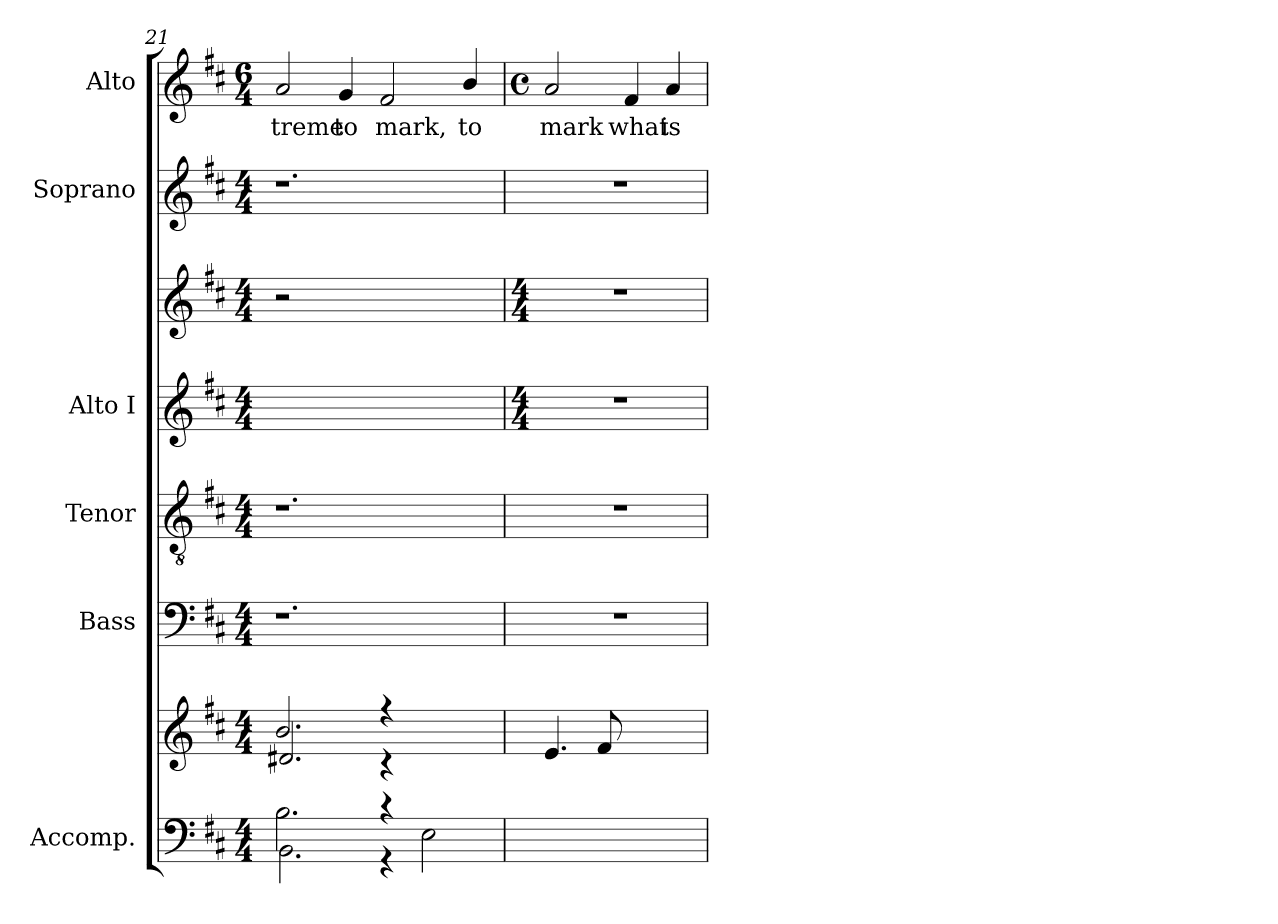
**kern	**kern	**kern	**kern	**kern	**kern	**kern	**kern	**text
*part6	*part6	*part5	*part4	*part3	*part3	*part2	*part1	*part1
*staff8	*staff7	*staff6	*staff5	*staff4	*staff3	*staff2	*staff1	*staff1
*I"Accomp.	*	*I"Bass	*I"Tenor	*I"Alto I	*	*I"Soprano	*I"Alto	*
*	*	*I'B	*I'T	*I'A	*	*I'S	*I'A	*
*clefF4	*clefG2	*clefF4	*clefGv2	*clefG2	*clefG2	*clefG2	*clefG2	*
*k[f#c#]	*k[f#c#]	*k[f#c#]	*k[f#c#]	*k[f#c#]	*k[f#c#]	*k[f#c#]	*k[f#c#]	*
*D:	*D:	*D:	*D:	*D:	*D:	*D:	*D:	*
*M4/4	*M4/4	*M4/4	*M4/4	*M4/4	*M4/4	*M4/4	*M6/4	*
=21	=21	=21	=21	=21	=21	=21	=21	=21
*^	*^	*	*	*	*	*	*	*
!	!	!	!	!	!	!	!	!	!	!LO:LY:b
2.B\	2.BB\	2.b/	2.d#X/	1.r	1.r	1.ryy	2r	1.r	2a	-treme
!	!	!	!	!	!	!	!	!	!	!LO:LY:b
.	.	.	.	.	.	.	1ryy	.	4g	to
!	!	!	!	!	!	!	!	!	!	!LO:LY:b
4r	4r	4r	4r	.	.	.	.	.	2f#	mark,
2ryy	2E\	2ryy	2ryy	.	.	.	.	.	.	.
!	!	!	!	!	!	!	!	!	!	!LO:LY:b
.	.	.	.	.	.	.	.	.	4b/	to
*v	*v	*	*	*	*	*	*	*	*	*
!!LO:LB:g=z
=22	=22	=22	=22	=22	=22	=22	=22	=22	=22
*	*	*	*	*	*M4/4	*M4/4	*	*M4/4	*
*	*	*	*	*	*	*	*	*met(c)	*
!	!	!	!	!	!	!	!	!	!LO:LY:b
1ryy	2ryy	4.e/	1r	1r	1r	1r	1r	2a	mark
.	.	8f#/	.	.	.	.	.	.	.
!	!	!	!	!	!	!	!	!	!LO:LY:b
.	2ryy	2ryy	.	.	.	.	.	4f#	what
!	!	!	!	!	!	!	!	!	!LO:LY:b
.	.	.	.	.	.	.	.	4a	is
*	*v	*v	*	*	*	*	*	*	*
=	=	=	=	=	=	=	=	=
*-	*-	*-	*-	*-	*-	*-	*-	*-
